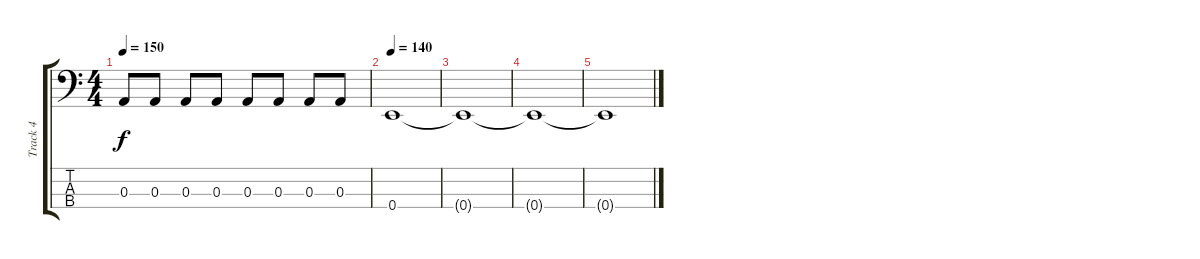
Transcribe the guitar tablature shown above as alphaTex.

\track ("Track 4" "Track 4") {instrument electricbasspick}
\staff {score tabs}
\tuning (G2 D2 A1 E1) {hide}
\ts (4 4)
\tempo 150
\clef f4
\ks c
0.3.8{dy f} 0.3.8 0.3.8 0.3.8 0.3.8 0.3.8 0.3.8 0.3.8 |
\tempo 140
0.4.1 |
0.4{t}.1 |
0.4{t}.1 |
0.4{t}.1
